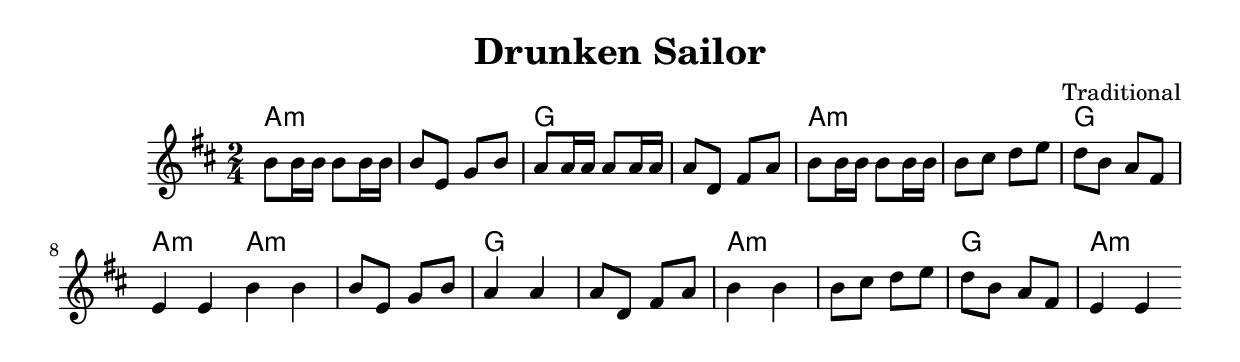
\version "2.18.2"
\include "articulate.ly"

\header {
  title = "Drunken Sailor"
  composer = "Traditional"
}

global = {
  \time 2/4
  \key d \major
}

chordNames = \chordmode {
  \global
  a1:m g a:m g2 a:m a1:m g a:m g2 a:m  
}

melody = \relative b' {
  \global
  b8 b16 b b8 b16 b | 
  b8 e, g b | 
  a a16 a a8 a16 a |
  a8 d, fis a | 
  b b16 b b8 b16 b | 
  b8 cis d e |
  d b a fis |
  e4 e \bar ":|:"
  b' b | 
  b8 e, g b | 
  a4 a | 
  a8 d, fis a | 
  b4 b | 
  b8 cis d e | 
  d b a fis | 
  e4 e  \bar ":|" 
}

\book {
    \score {
        <<
            \new ChordNames \chordNames
            \new Staff { \melody }
        >>
        \layout {}
    }
}

\book {
    \score {
        \unfoldRepeats \articulate
            <<
                \new Voice = "chords" {
                    \chordNames
                }
                \new Voice = "melody" {
                    \melody
                }
            >>
        \midi {
            \tempo 4 = 130
        }
    }
}
